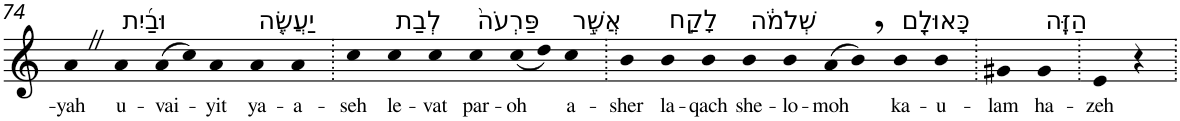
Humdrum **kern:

**kern	**text
*part1	*part1
*staff1	*staff1
*I"Piano	*
*I'Pno	*
!!LO:PB:g=z
*clefG2	*
*k[]	*
=74	=74
!	!LO:LY:b
4aZ	-yah
!LO:TX:a:t=וּבַ֜יִת	!
!	!LO:LY:b
4a	u-
!	!LO:LY:b
(>8a	-vai-
8cc)	.
!	!LO:LY:b
4a	-yit
!LO:TX:a:t=יַעֲשֶׂ֤ה	!
!	!LO:LY:b
4a	ya-
!	!LO:LY:b
4a	-a-
=75.	=75.
!	!LO:LY:b
4cc	-seh
!LO:TX:a:t=לְבַת	!
!	!LO:LY:b
4cc	le-
!	!LO:LY:b
4cc	-vat
!LO:TX:a:t=פַּרְעֹה֙	!
!	!LO:LY:b
4cc	par-
!	!LO:LY:b
(<8cc	-oh
8dd)	.
!LO:TX:a:t=אֲשֶׁ֣ר	!
!	!LO:LY:b
4cc	a-
=76.	=76.
!	!LO:LY:b
4b	-sher
!LO:TX:a:t=לָקַ֣ח	!
!	!LO:LY:b
4b	la-
!	!LO:LY:b
4b	-qach
!LO:TX:a:t=שְׁלֹמֹ֔ה	!
!	!LO:LY:b
4b	she-
!	!LO:LY:b
4b	-lo-
!	!LO:LY:b
(>8a	-moh
8b,)	.
!LO:TX:a:t=כָּאוּלָ֖ם	!
!	!LO:LY:b
4b	ka-
!	!LO:LY:b
4b	-u-
=77.	=77.
!	!LO:LY:b
4g#X	-lam
!LO:TX:a:t=הַזֶּֽה	!
!	!LO:LY:b
4g#	ha-
=78.	=78.
!	!LO:LY:b
4e	-zeh
4r	.
=.	=.
*-	*-
